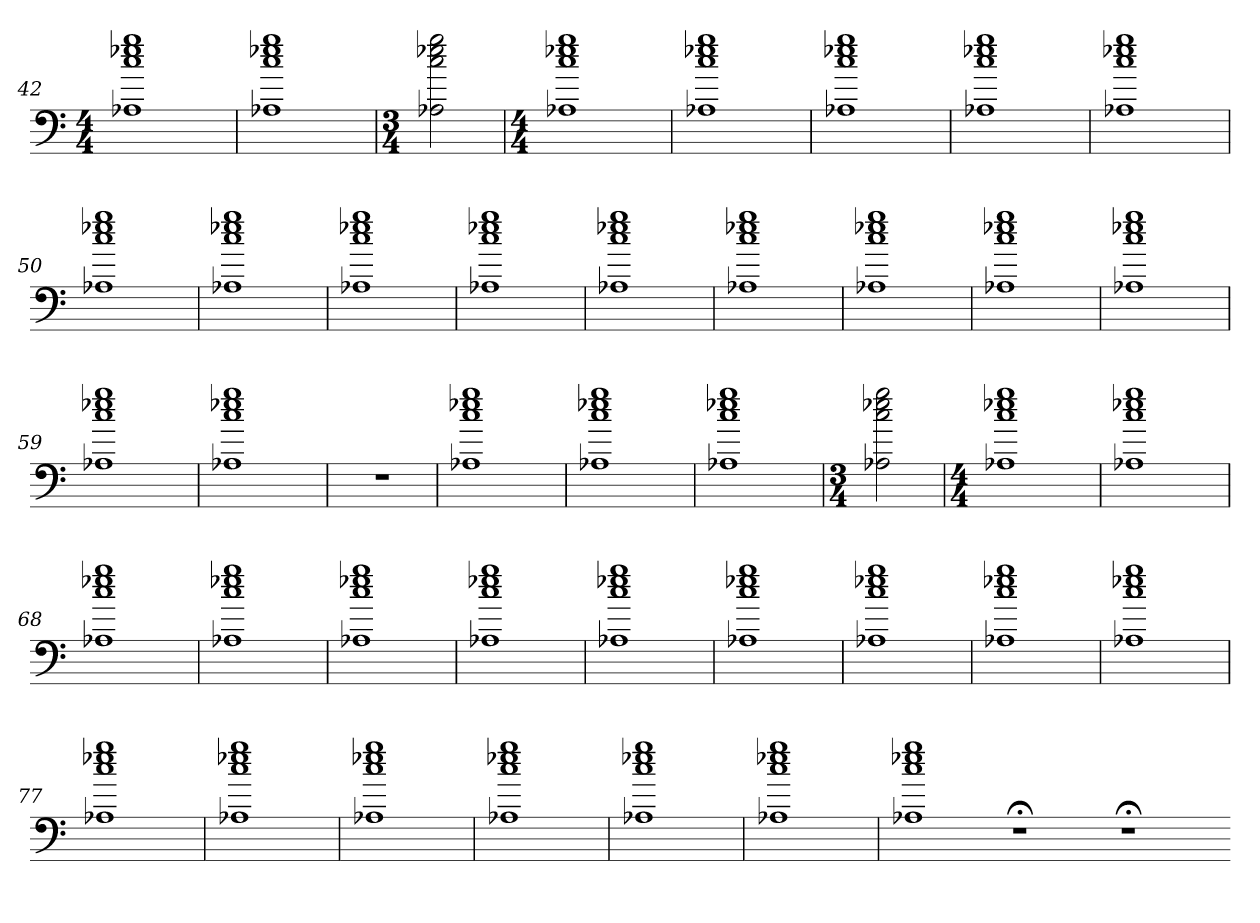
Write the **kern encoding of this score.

**kern
*part1
*staff1
*M4/4
=42
1A-X 1cc 1ee-X 1gg
=43
1A-X 1cc 1ee-X 1gg
=44
*M3/4
2A-X 2cc 2ee-X 2gg
=45
*M4/4
1A-X 1cc 1ee-X 1gg
=46
1A-X 1cc 1ee-X 1gg
=47
1A-X 1cc 1ee-X 1gg
=48
1A-X 1cc 1ee-X 1gg
=49
1A-X 1cc 1ee-X 1gg
=50
1A-X 1cc 1ee-X 1gg
=51
1A-X 1cc 1ee-X 1gg
=52
1A-X 1cc 1ee-X 1gg
=53
1A-X 1cc 1ee-X 1gg
=54
1A-X 1cc 1ee-X 1gg
=55
1A-X 1cc 1ee-X 1gg
=56
1A-X 1cc 1ee-X 1gg
=57
1A-X 1cc 1ee-X 1gg
=58
1A-X 1cc 1ee-X 1gg
=59
1A-X 1cc 1ee-X 1gg
=60
1A-X 1cc 1ee-X 1gg
=61
1r
=62
1A-X 1cc 1ee-X 1gg
=63
1A-X 1cc 1ee-X 1gg
=64
1A-X 1cc 1ee-X 1gg
=65
*M3/4
2A-X 2cc 2ee-X 2gg
=66
*M4/4
1A-X 1cc 1ee-X 1gg
=67
1A-X 1cc 1ee-X 1gg
=68
1A-X 1cc 1ee-X 1gg
=69
1A-X 1cc 1ee-X 1gg
=70
1A-X 1cc 1ee-X 1gg
=71
1A-X 1cc 1ee-X 1gg
=72
1A-X 1cc 1ee-X 1gg
=73
1A-X 1cc 1ee-X 1gg
=74
1A-X 1cc 1ee-X 1gg
=75
1A-X 1cc 1ee-X 1gg
=76
1A-X 1cc 1ee-X 1gg
=77
1A-X 1cc 1ee-X 1gg
=78
1A-X 1cc 1ee-X 1gg
=79
1A-X 1cc 1ee-X 1gg
=80
1A-X 1cc 1ee-X 1gg
=81
1A-X 1cc 1ee-X 1gg
=82
1A-X 1cc 1ee-X 1gg
=83
1A-X 1cc 1ee-X 1gg
1r;<
1r;<
=-
*-
